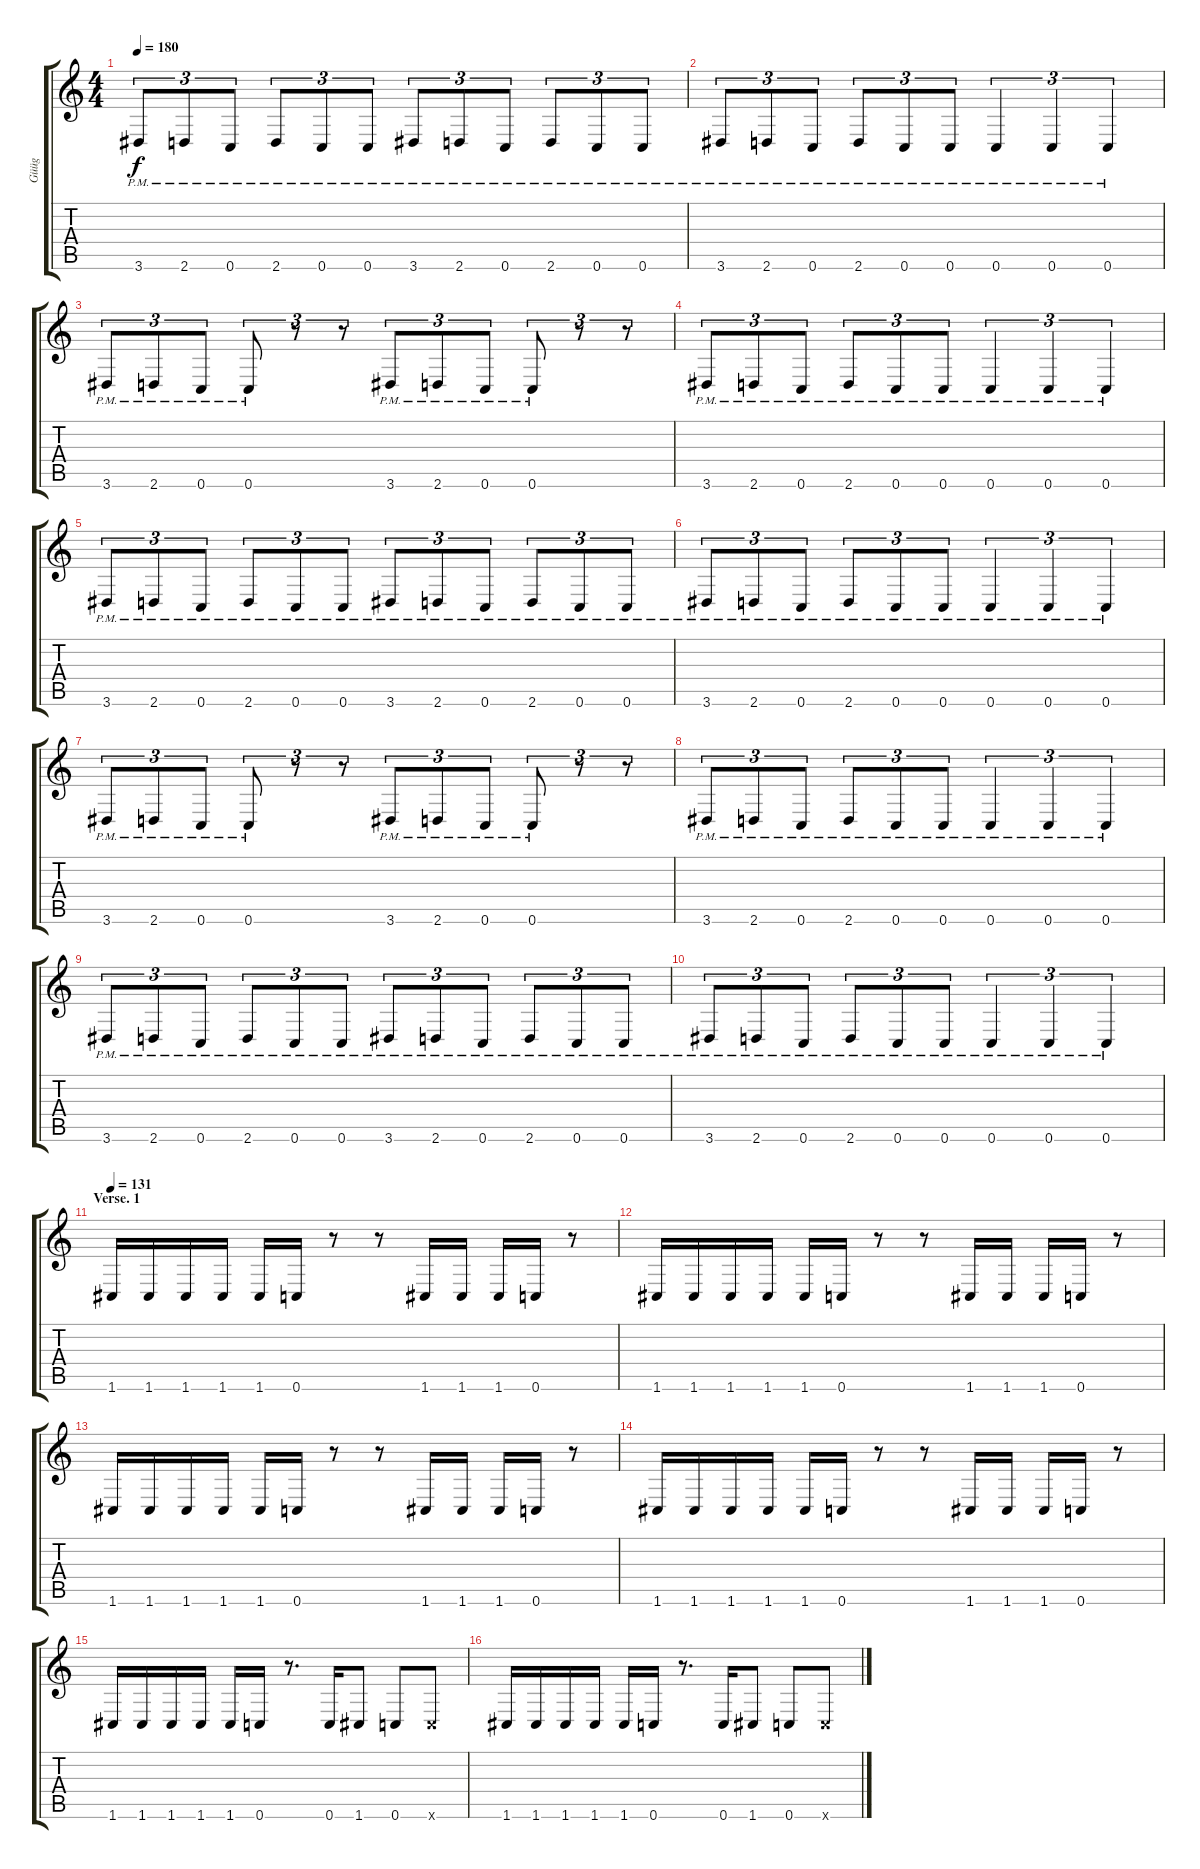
\track ("Güüg" "Güüg") {instrument distortionguitar}
\staff {score tabs}
\tuning (D4 A3 F3 C3 G2 C2) {hide}
\ts (4 4)
\tempo 180
\clef g2
\ks c
3.6{pm}.8{tu (3 2) dy f} 2.6{pm}.8{tu (3 2)} 0.6{pm}.8{tu (3 2)} 2.6{pm}.8{tu (3 2)} 0.6{pm}.8{tu (3 2)} 0.6{pm}.8{tu (3 2)} 3.6{pm}.8{tu (3 2)} 2.6{pm}.8{tu (3 2)} 0.6{pm}.8{tu (3 2)} 2.6{pm}.8{tu (3 2)} 0.6{pm}.8{tu (3 2)} 0.6{pm}.8{tu (3 2)} |
3.6{pm}.8{tu (3 2)} 2.6{pm}.8{tu (3 2)} 0.6{pm}.8{tu (3 2)} 2.6{pm}.8{tu (3 2)} 0.6{pm}.8{tu (3 2)} 0.6{pm}.8{tu (3 2)} 0.6{pm}.4{tu (3 2)} 0.6{pm}.4{tu (3 2)} 0.6{pm}.4{tu (3 2)} |
3.6{pm}.8{tu (3 2)} 2.6{pm}.8{tu (3 2)} 0.6{pm}.8{tu (3 2)} 0.6{pm}.8{tu (3 2)} r.8{tu (3 2)} r.8{tu (3 2)} 3.6{pm}.8{tu (3 2)} 2.6{pm}.8{tu (3 2)} 0.6{pm}.8{tu (3 2)} 0.6{pm}.8{tu (3 2)} r.8{tu (3 2)} r.8{tu (3 2)} |
3.6{pm}.8{tu (3 2)} 2.6{pm}.8{tu (3 2)} 0.6{pm}.8{tu (3 2)} 2.6{pm}.8{tu (3 2)} 0.6{pm}.8{tu (3 2)} 0.6{pm}.8{tu (3 2)} 0.6{pm}.4{tu (3 2)} 0.6{pm}.4{tu (3 2)} 0.6{pm}.4{tu (3 2)} |
3.6{pm}.8{tu (3 2)} 2.6{pm}.8{tu (3 2)} 0.6{pm}.8{tu (3 2)} 2.6{pm}.8{tu (3 2)} 0.6{pm}.8{tu (3 2)} 0.6{pm}.8{tu (3 2)} 3.6{pm}.8{tu (3 2)} 2.6{pm}.8{tu (3 2)} 0.6{pm}.8{tu (3 2)} 2.6{pm}.8{tu (3 2)} 0.6{pm}.8{tu (3 2)} 0.6{pm}.8{tu (3 2)} |
3.6{pm}.8{tu (3 2)} 2.6{pm}.8{tu (3 2)} 0.6{pm}.8{tu (3 2)} 2.6{pm}.8{tu (3 2)} 0.6{pm}.8{tu (3 2)} 0.6{pm}.8{tu (3 2)} 0.6{pm}.4{tu (3 2)} 0.6{pm}.4{tu (3 2)} 0.6{pm}.4{tu (3 2)} |
3.6{pm}.8{tu (3 2)} 2.6{pm}.8{tu (3 2)} 0.6{pm}.8{tu (3 2)} 0.6{pm}.8{tu (3 2)} r.8{tu (3 2)} r.8{tu (3 2)} 3.6{pm}.8{tu (3 2)} 2.6{pm}.8{tu (3 2)} 0.6{pm}.8{tu (3 2)} 0.6{pm}.8{tu (3 2)} r.8{tu (3 2)} r.8{tu (3 2)} |
3.6{pm}.8{tu (3 2)} 2.6{pm}.8{tu (3 2)} 0.6{pm}.8{tu (3 2)} 2.6{pm}.8{tu (3 2)} 0.6{pm}.8{tu (3 2)} 0.6{pm}.8{tu (3 2)} 0.6{pm}.4{tu (3 2)} 0.6{pm}.4{tu (3 2)} 0.6{pm}.4{tu (3 2)} |
3.6{pm}.8{tu (3 2)} 2.6{pm}.8{tu (3 2)} 0.6{pm}.8{tu (3 2)} 2.6{pm}.8{tu (3 2)} 0.6{pm}.8{tu (3 2)} 0.6{pm}.8{tu (3 2)} 3.6{pm}.8{tu (3 2)} 2.6{pm}.8{tu (3 2)} 0.6{pm}.8{tu (3 2)} 2.6{pm}.8{tu (3 2)} 0.6{pm}.8{tu (3 2)} 0.6{pm}.8{tu (3 2)} |
3.6{pm}.8{tu (3 2)} 2.6{pm}.8{tu (3 2)} 0.6{pm}.8{tu (3 2)} 2.6{pm}.8{tu (3 2)} 0.6{pm}.8{tu (3 2)} 0.6{pm}.8{tu (3 2)} 0.6{pm}.4{tu (3 2)} 0.6{pm}.4{tu (3 2)} 0.6{pm}.4{tu (3 2)} |
\section ("" "Verse. 1")
\tempo 131
1.6.16 1.6.16 1.6.16 1.6.16 1.6.16 0.6.16 r.8 r.8 1.6.16 1.6.16 1.6.16 0.6.16 r.8 |
1.6.16 1.6.16 1.6.16 1.6.16 1.6.16 0.6.16 r.8 r.8 1.6.16 1.6.16 1.6.16 0.6.16 r.8 |
1.6.16 1.6.16 1.6.16 1.6.16 1.6.16 0.6.16 r.8 r.8 1.6.16 1.6.16 1.6.16 0.6.16 r.8 |
1.6.16 1.6.16 1.6.16 1.6.16 1.6.16 0.6.16 r.8 r.8 1.6.16 1.6.16 1.6.16 0.6.16 r.8 |
1.6.16 1.6.16 1.6.16 1.6.16 1.6.16 0.6.16 r.8{d} 0.6.16 1.6.8 0.6.8 0.6{x}.8 |
1.6.16 1.6.16 1.6.16 1.6.16 1.6.16 0.6.16 r.8{d} 0.6.16 1.6.8 0.6.8 0.6{x}.8
